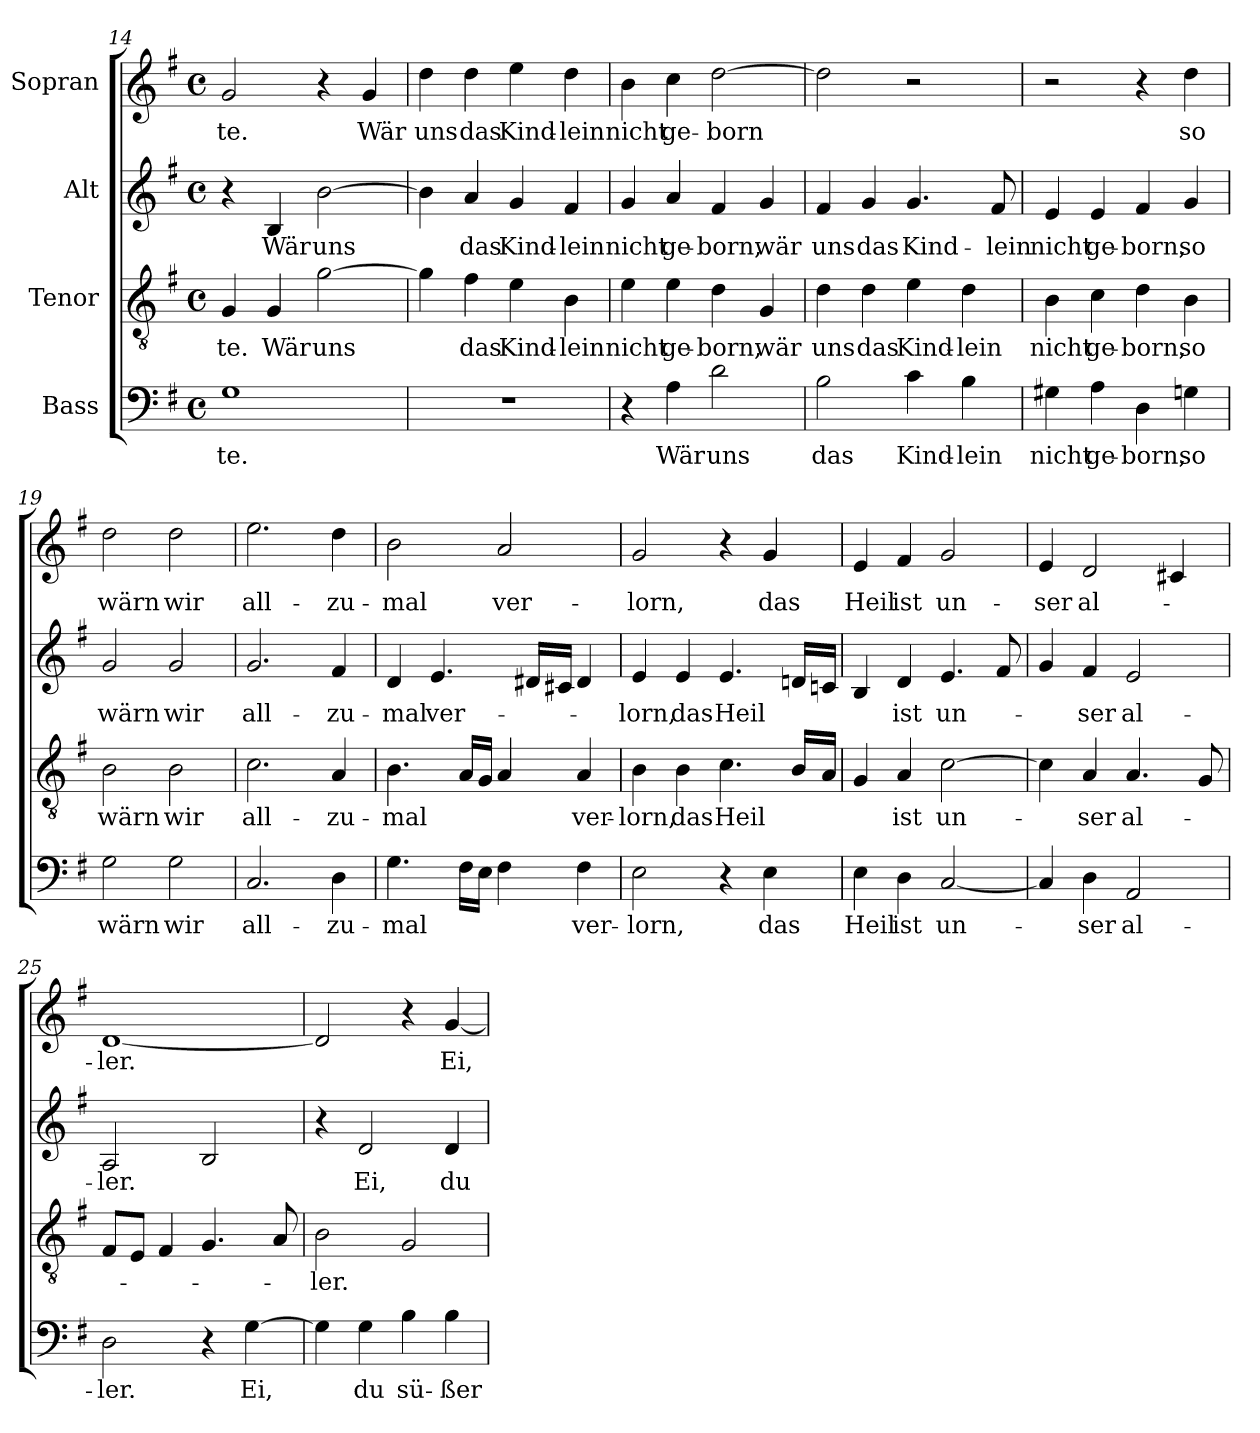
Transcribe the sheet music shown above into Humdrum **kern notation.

**kern	**text	**kern	**text	**kern	**text	**kern	**text
*part4	*part4	*part3	*part3	*part2	*part2	*part1	*part1
*staff4	*staff4	*staff3	*staff3	*staff2	*staff2	*staff1	*staff1
*I"Bass	*	*I"Tenor	*	*I"Alt	*	*I"Sopran	*
*clefF4	*	*clefGv2	*	*clefG2	*	*clefG2	*
*k[f#]	*	*k[f#]	*	*k[f#]	*	*k[f#]	*
*M4/4	*	*M4/4	*	*M4/4	*	*M4/4	*
*met(c)	*	*met(c)	*	*met(c)	*	*met(c)	*
=14	=14	=14	=14	=14	=14	=14	=14
!	!LO:LY:b	!	!LO:LY:b	!	!	!	!LO:LY:b
1G	-te.	4G/	-te.	4r	.	2g/	-te.
!	!	!	!LO:LY:b	!	!LO:LY:b	!	!
.	.	4G/	Wär	4B/	Wär	.	.
!	!	!	!LO:LY:b	!	!LO:LY:b	!	!
.	.	[2g\	uns	[2b\	uns	4r	.
!	!	!	!	!	!	!	!LO:LY:b
.	.	.	.	.	.	4g/	Wär
=15	=15	=15	=15	=15	=15	=15	=15
!	!	!	!	!	!	!	!LO:LY:b
1r	.	4g\]	.	4b\]	.	4dd\	uns
!	!	!	!LO:LY:b	!	!LO:LY:b	!	!LO:LY:b
.	.	4f#\	das	4a/	das	4dd\	das
!	!	!	!LO:LY:b	!	!LO:LY:b	!	!LO:LY:b
.	.	4e\	Kind-	4g/	Kind-	4ee\	Kind-
!	!	!	!LO:LY:b	!	!LO:LY:b	!	!LO:LY:b
.	.	4B\	-lein	4f#/	-lein	4dd\	-lein
!!LO:LB:g=z
=16	=16	=16	=16	=16	=16	=16	=16
!	!	!	!LO:LY:b	!	!LO:LY:b	!	!LO:LY:b
4r	.	4e\	nicht	4g/	nicht	4b\	nicht
!	!LO:LY:b	!	!LO:LY:b	!	!LO:LY:b	!	!LO:LY:b
4A\	Wär	4e\	ge-	4a/	ge-	4cc\	ge-
!	!LO:LY:b	!	!LO:LY:b	!	!LO:LY:b	!	!LO:LY:b
2d\	uns	4d\	-born,	4f#/	-born,	[2dd	-born
!	!	!	!LO:LY:b	!	!LO:LY:b	!	!
.	.	4G/	wär	4g/	wär	.	.
=17	=17	=17	=17	=17	=17	=17	=17
!	!LO:LY:b	!	!LO:LY:b	!	!LO:LY:b	!	!
2B\	das	4d\	uns	4f#/	uns	2dd\]	.
!	!	!	!LO:LY:b	!	!LO:LY:b	!	!
.	.	4d\	das	4g/	das	.	.
!	!LO:LY:b	!	!LO:LY:b	!	!LO:LY:b	!	!
4c\	Kind-	4e\	Kind-	4.g/	Kind-	2r	.
!	!LO:LY:b	!	!LO:LY:b	!	!	!	!
4B\	-lein	4d\	-lein	.	.	.	.
!	!	!	!	!	!LO:LY:b	!	!
.	.	.	.	8f#/	-lein	.	.
=18	=18	=18	=18	=18	=18	=18	=18
!	!LO:LY:b	!	!LO:LY:b	!	!LO:LY:b	!	!
4G#X\	nicht	4B\	nicht	4e/	nicht	2r	.
!	!LO:LY:b	!	!LO:LY:b	!	!LO:LY:b	!	!
4A\	ge-	4c\	ge-	4e/	ge-	.	.
!	!LO:LY:b	!	!LO:LY:b	!	!LO:LY:b	!	!
4D\	-born,	4d\	-born,	4f#/	-born,	4r	.
!	!LO:LY:b	!	!LO:LY:b	!	!LO:LY:b	!	!LO:LY:b
4Gn\	so	4B\	so	4g/	so	4dd\	so
=19	=19	=19	=19	=19	=19	=19	=19
!	!LO:LY:b	!	!LO:LY:b	!	!LO:LY:b	!	!LO:LY:b
2G\	wärn	2B\	wärn	2g/	wärn	2dd\	wärn
!	!LO:LY:b	!	!LO:LY:b	!	!LO:LY:b	!	!LO:LY:b
2G\	wir	2B\	wir	2g/	wir	2dd\	wir
!!LO:PB:g=z
=20	=20	=20	=20	=20	=20	=20	=20
!	!LO:LY:b	!	!LO:LY:b	!	!LO:LY:b	!	!LO:LY:b
2.C/	all-	2.c\	all-	2.g/	all-	2.ee\	all-
!	!LO:LY:b	!	!LO:LY:b	!	!LO:LY:b	!	!LO:LY:b
4D\	-zu-	4A/	-zu-	4f#/	-zu-	4dd\	-zu-
=21	=21	=21	=21	=21	=21	=21	=21
!	!LO:LY:b	!	!LO:LY:b	!	!LO:LY:b	!	!LO:LY:b
4.G\	-mal	4.B\	-mal	4d/	-mal	2b\	-mal
!	!	!	!	!	!LO:LY:b	!	!
.	.	.	.	4.e/	ver-	.	.
16F#\LL	.	16A/LL	.	.	.	.	.
16E\JJ	.	16G/JJ	.	.	.	.	.
!	!	!	!	!	!	!	!LO:LY:b
4F#\	.	4A/	.	.	.	2a/	ver-
.	.	.	.	16d#X/LL	.	.	.
.	.	.	.	16c#X/JJ	.	.	.
!	!LO:LY:b	!	!LO:LY:b	!	!	!	!
4F#\	ver-	4A/	ver-	4d#/	.	.	.
=22	=22	=22	=22	=22	=22	=22	=22
!	!LO:LY:b	!	!LO:LY:b	!	!LO:LY:b	!	!LO:LY:b
2E\	-lorn,	4B\	-lorn,	4e/	-lorn,	2g/	-lorn,
!	!	!	!LO:LY:b	!	!LO:LY:b	!	!
.	.	4B\	das	4e/	das	.	.
!	!	!	!LO:LY:b	!	!LO:LY:b	!	!
4r	.	4.c\	Heil	4.e/	Heil	4r	.
!	!LO:LY:b	!	!	!	!	!	!LO:LY:b
4E\	das	.	.	.	.	4g/	das
.	.	16B/LL	.	16dn/LL	.	.	.
.	.	16A/JJ	.	16cn/JJ	.	.	.
=23	=23	=23	=23	=23	=23	=23	=23
!	!LO:LY:b	!	!	!	!	!	!LO:LY:b
4E\	Heil	4G/	.	4B/	.	4e/	Heil
!	!LO:LY:b	!	!LO:LY:b	!	!LO:LY:b	!	!LO:LY:b
4D\	ist	4A/	ist	4d/	ist	4f#/	ist
!	!LO:LY:b	!	!LO:LY:b	!	!LO:LY:b	!	!LO:LY:b
[2C/	un-	[2c\	un-	4.e/	un-	2g/	un-
.	.	.	.	8f#/	.	.	.
=24	=24	=24	=24	=24	=24	=24	=24
!	!	!	!	!	!	!	!LO:LY:b
4C/]	.	4c\]	.	4g/	.	4e/	-ser
!	!LO:LY:b	!	!LO:LY:b	!	!LO:LY:b	!	!LO:LY:b
4D\	-ser	4A/	-ser	4f#/	-ser	2d/	al-
!	!LO:LY:b	!	!LO:LY:b	!	!LO:LY:b	!	!
2AA/	al-	4.A/	al-	2e/	al-	.	.
.	.	.	.	.	.	4c#X/	.
.	.	8G/	.	.	.	.	.
!!LO:LB:g=z
=25	=25	=25	=25	=25	=25	=25	=25
!	!LO:LY:b	!	!	!	!LO:LY:b	!	!LO:LY:b
2D\	-ler.	8F#/L	.	2A/	-ler.	[1d	-ler.
.	.	8E/J	.	.	.	.	.
.	.	4F#/	.	.	.	.	.
4r	.	4.G/	.	2B/	.	.	.
!	!LO:LY:b	!	!	!	!	!	!
[4G\	Ei,	.	.	.	.	.	.
.	.	8A/	.	.	.	.	.
=26	=26	=26	=26	=26	=26	=26	=26
!	!	!	!LO:LY:b	!	!	!	!
4G\]	.	2B\	-ler.	4r	.	2d/]	.
!	!LO:LY:b	!	!	!	!LO:LY:b	!	!
4G\	du	.	.	2d/	Ei,	.	.
!	!LO:LY:b	!	!	!	!	!	!
4B\	sü-	2G/	.	.	.	4r	.
!	!LO:LY:b	!	!	!	!LO:LY:b	!	!LO:LY:b
4B\	-ßer	.	.	4d/	du	[4g/	Ei,
=	=	=	=	=	=	=	=
*-	*-	*-	*-	*-	*-	*-	*-
